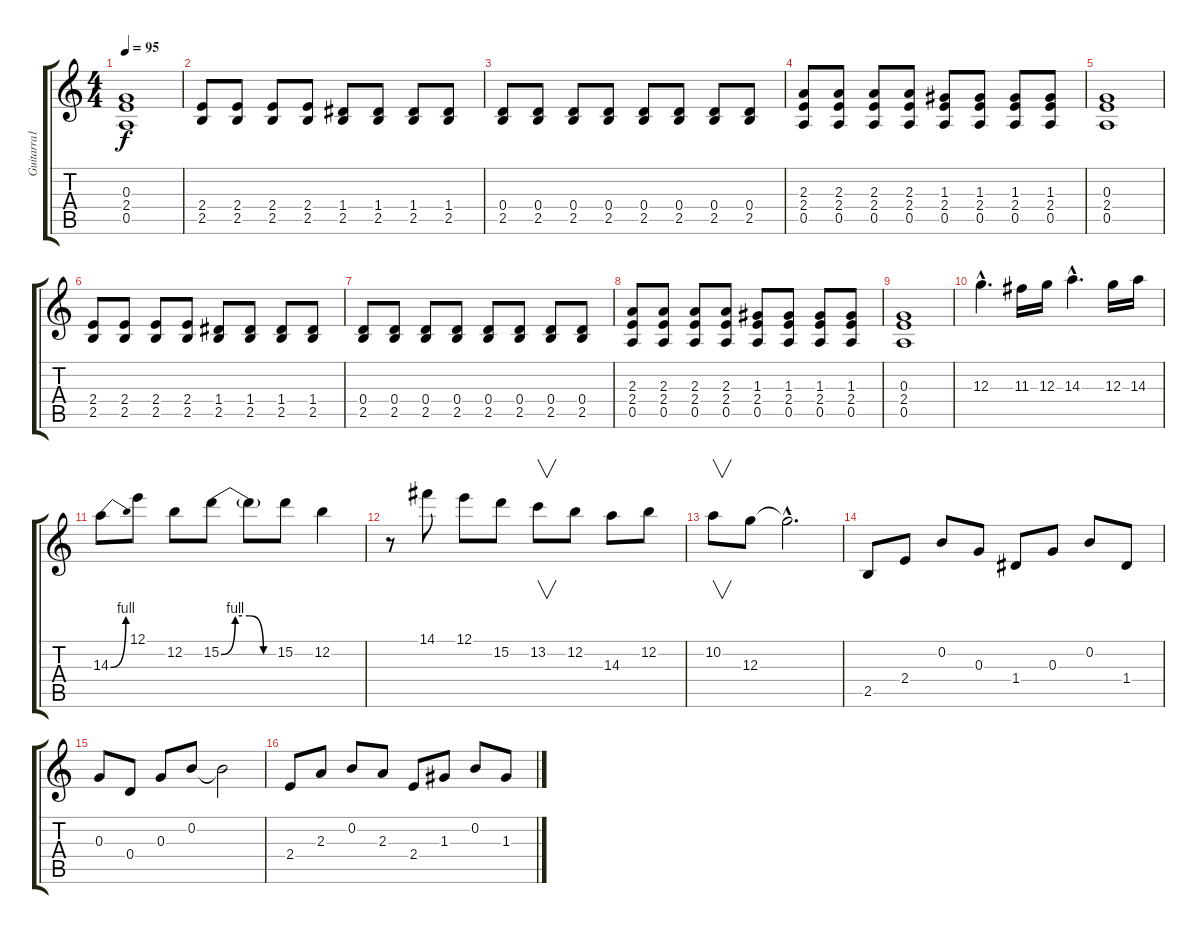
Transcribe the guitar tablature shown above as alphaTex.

\track ("Guitarra1 (Robe)" "Guitarra1 ") {instrument distortionguitar}
\staff {score tabs}
\tuning (E4 B3 G3 D3 A2 E2) {hide}
\ts (4 4)
\tempo 95
\clef g2
\ks c
(0.3 2.4 0.5).1{dy f} |
(2.4 2.5).8 (2.4 2.5).8 (2.4 2.5).8 (2.4 2.5).8 (1.4 2.5).8 (1.4 2.5).8 (1.4 2.5).8 (1.4 2.5).8 |
(0.4 2.5).8 (0.4 2.5).8 (0.4 2.5).8 (0.4 2.5).8 (0.4 2.5).8 (0.4 2.5).8 (0.4 2.5).8 (0.4 2.5).8 |
(2.3 2.4 0.5).8 (2.3 2.4 0.5).8 (2.3 2.4 0.5).8 (2.3 2.4 0.5).8 (1.3 2.4 0.5).8 (1.3 2.4 0.5).8 (1.3 2.4 0.5).8 (1.3 2.4 0.5).8 |
(0.3 2.4 0.5).1 |
(2.4 2.5).8 (2.4 2.5).8 (2.4 2.5).8 (2.4 2.5).8 (1.4 2.5).8 (1.4 2.5).8 (1.4 2.5).8 (1.4 2.5).8 |
(0.4 2.5).8 (0.4 2.5).8 (0.4 2.5).8 (0.4 2.5).8 (0.4 2.5).8 (0.4 2.5).8 (0.4 2.5).8 (0.4 2.5).8 |
(2.3 2.4 0.5).8 (2.3 2.4 0.5).8 (2.3 2.4 0.5).8 (2.3 2.4 0.5).8 (1.3 2.4 0.5).8 (1.3 2.4 0.5).8 (1.3 2.4 0.5).8 (1.3 2.4 0.5).8 |
(0.3 2.4 0.5).1 |
12.3{hac}.4{d} 11.3.16 12.3.16 14.3{hac}.4{d} 12.3.16 14.3.16 |
14.3{be (bend 0 0 60 4)}.8 12.1.8 12.2.8 15.2{be (custom 0 0 15 4 30 4 45 0 60 0)}.8 15.2{t}.8 15.2.8 12.2.4 |
r.8 14.1.8 12.1.8 15.2.8 13.2.8{v} 12.2.8 14.3.8 12.2.8 |
10.2.8{v} 12.3.8 12.3{hac t}.2{d} |
2.5.8 2.4.8 0.2.8 0.3.8 1.4.8 0.3.8 0.2.8 1.4.8 |
0.3.8 0.4.8 0.3.8 0.2.8 0.2{t}.2 |
2.4.8 2.3.8 0.2.8 2.3.8 2.4.8 1.3.8 0.2.8 1.3.8
